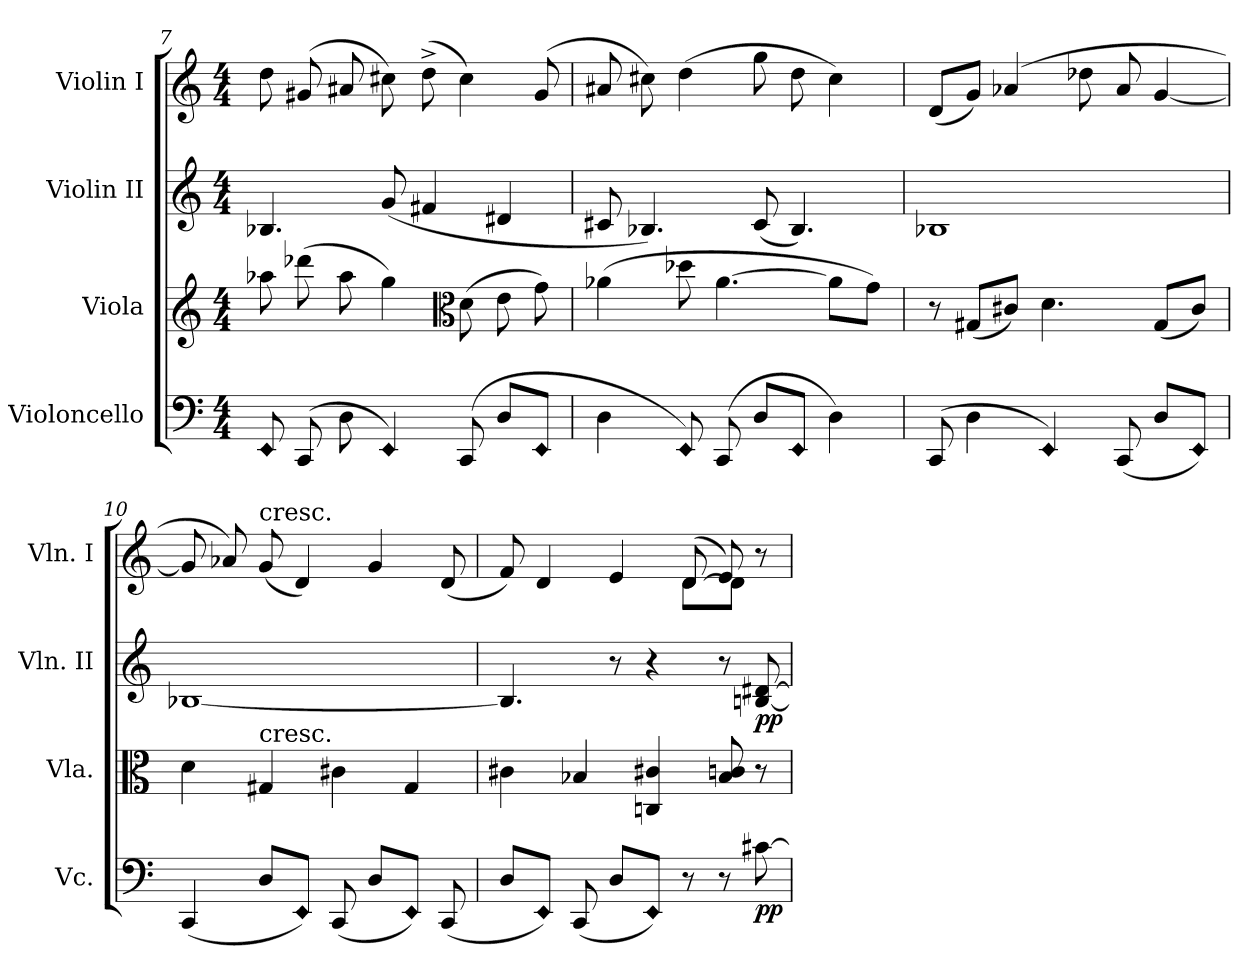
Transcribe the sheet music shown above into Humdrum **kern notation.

**kern	**dynam	**kern	**kern	**dynam	**kern
*part4	*part4	*part3	*part2	*part2	*part1
*staff4	*staff4	*staff3	*staff2	*staff2	*staff1
*I"Violoncello	*	*I"Viola	*I"Violin II	*	*I"Violin I
*I'Vc.	*	*I'Vla.	*I'Vln. II	*	*I'Vln. I
*clefF4	*	*clefG2	*clefG2	*	*clefG2
*k[]	*	*k[]	*k[]	*	*k[]
*M4/4	*	*M4/4	*M4/4	*	*M4/4
=7	=7	=7	=7	=7	=7
!LO:N:head=diamond	!	!	!	!	!
8EE	.	8aa-X	4.B-X	.	8dd
(>8CC	.	(8ddd-X	.	.	(<8g#X
8D	.	8aa-	.	.	8a#X
!LO:N:head=diamond	!	!	!	!	!
4EE)	.	4gg)	(8g	.	8cc#X)
.	.	.	4f#X	.	(8dd^
*	*	*clefC3	*	*	*
(>8CC	.	(8d	.	.	4cc#)
8DL	.	8e	4d#X	.	.
!LO:N:head=diamond	!	!	!	!	!
8EEJ	.	8g)	.	.	(8g#
=8	=8	=8	=8	=8	=8
4D	.	(4a-X	8c#X	.	8a#X
.	.	.	4.B-X)	.	8cc#X)
!LO:N:head=diamond	!	!	!	!	!
8EE)	.	8dd-X	.	.	(4dd
(>8CC	.	[4.a-	.	.	.
8DL	.	.	(8c#	.	8gg
!LO:N:head=diamond	!	!	!	!	!
8EEJ	.	.	4.B-)	.	8dd
4D)	.	8a-L]	.	.	4cc#)
.	.	8gJ)	.	.	.
=9	=9	=9	=9	=9	=9
(>8CC	.	8r	1B-X	.	(8dL
4D	.	(8G#XL	.	.	8gJ)
.	.	8c#XJ)	.	.	(>4a-X
!LO:N:head=diamond	!	!	!	!	!
4EE)	.	4.d	.	.	.
.	.	.	.	.	8dd-X
(8CC	.	.	.	.	8a-
8DL	.	(8G#L	.	.	[4g
!LO:N:head=diamond	!	!	!	!	!
8EEJ)	.	8c#J)	.	.	.
=10	=10	=10	=10	=10	=10
(4CC	.	4d	[1B-X	.	8g]
.	.	.	.	.	8a-X)
!	!	!	!	!	!LO:TX:t=cresc.
!	!	!LO:TX:t=cresc.	!	!	!
8DL	.	4G#X	.	.	(8g
!LO:N:head=diamond	!	!	!	!	!
8EEJ)	.	.	.	.	4d)
(8CC	.	4c#X	.	.	.
8DL	.	.	.	.	4g
!LO:N:head=diamond	!	!	!	!	!
8EEJ)	.	4G#	.	.	.
(8CC	.	.	.	.	(8d
=11	=11	=11	=11	=11	=11
*	*	*	*	*	*^
8DL	.	4c#X	4.B-]	.	8f)	2ryy
!LO:N:head=diamond	!	!	!	!	!	!
8EEJ)	.	.	.	.	4d	.
(8CC	.	4B-X	.	.	.	.
8DL	.	.	8r	.	4e	.
!LO:N:head=diamond	!	!	!	!	!	!
8EEJ)	.	4Cn 4c#X	4r	.	.	8ryy
8r	.	.	.	.	([8d	8dL
8r	.	8B- 8cn	8r	.	8e)	8dJ]
[8c#X	pp	8r	[8Bn [8d#X	pp	8r	8ryy
*	*	*	*	*	*v	*v
=	=	=	=	=	=
*-	*-	*-	*-	*-	*-
